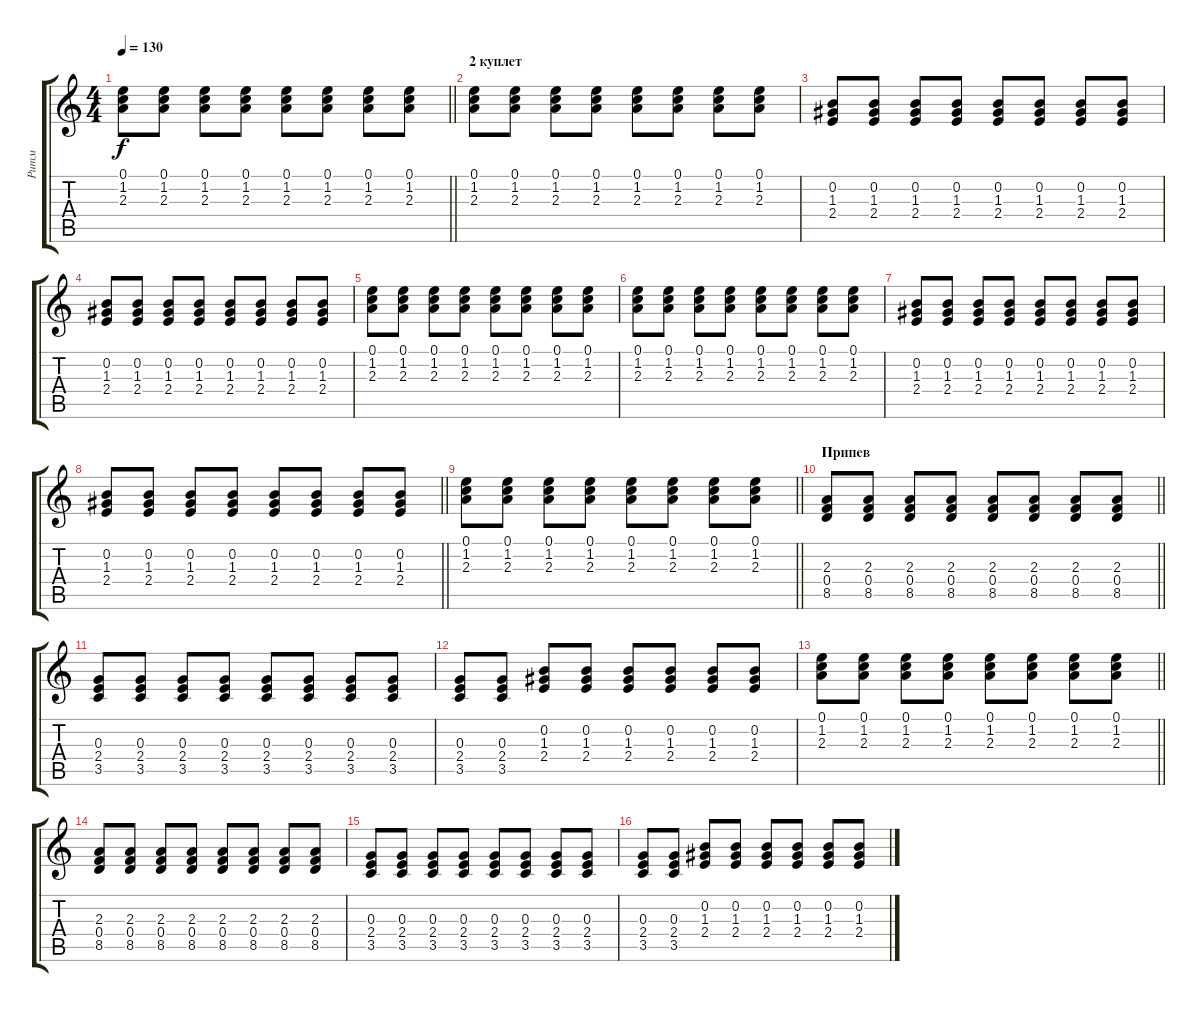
\track ("Ритм" "Ритм") {instrument acousticguitarsteel}
\staff {score tabs}
\tuning (E4 B3 G3 D3 A2 E2) {hide}
\ts (4 4)
\tempo 130
\clef g2
\barLineRight lightlight
\ks c
(0.1 1.2 2.3).8{dy f} (0.1 1.2 2.3).8 (0.1 1.2 2.3).8 (0.1 1.2 2.3).8 (0.1 1.2 2.3).8 (0.1 1.2 2.3).8 (0.1 1.2 2.3).8 (0.1 1.2 2.3).8 |
\section ("" "2 куплет")
(0.1 1.2 2.3).8 (0.1 1.2 2.3).8 (0.1 1.2 2.3).8 (0.1 1.2 2.3).8 (0.1 1.2 2.3).8 (0.1 1.2 2.3).8 (0.1 1.2 2.3).8 (0.1 1.2 2.3).8 |
(0.2 1.3 2.4).8 (0.2 1.3 2.4).8 (0.2 1.3 2.4).8 (0.2 1.3 2.4).8 (0.2 1.3 2.4).8 (0.2 1.3 2.4).8 (0.2 1.3 2.4).8 (0.2 1.3 2.4).8 |
(0.2 1.3 2.4).8 (0.2 1.3 2.4).8 (0.2 1.3 2.4).8 (0.2 1.3 2.4).8 (0.2 1.3 2.4).8 (0.2 1.3 2.4).8 (0.2 1.3 2.4).8 (0.2 1.3 2.4).8 |
(0.1 1.2 2.3).8 (0.1 1.2 2.3).8 (0.1 1.2 2.3).8 (0.1 1.2 2.3).8 (0.1 1.2 2.3).8 (0.1 1.2 2.3).8 (0.1 1.2 2.3).8 (0.1 1.2 2.3).8 |
(0.1 1.2 2.3).8 (0.1 1.2 2.3).8 (0.1 1.2 2.3).8 (0.1 1.2 2.3).8 (0.1 1.2 2.3).8 (0.1 1.2 2.3).8 (0.1 1.2 2.3).8 (0.1 1.2 2.3).8 |
(0.2 1.3 2.4).8 (0.2 1.3 2.4).8 (0.2 1.3 2.4).8 (0.2 1.3 2.4).8 (0.2 1.3 2.4).8 (0.2 1.3 2.4).8 (0.2 1.3 2.4).8 (0.2 1.3 2.4).8 |
\barLineRight lightlight
(0.2 1.3 2.4).8 (0.2 1.3 2.4).8 (0.2 1.3 2.4).8 (0.2 1.3 2.4).8 (0.2 1.3 2.4).8 (0.2 1.3 2.4).8 (0.2 1.3 2.4).8 (0.2 1.3 2.4).8 |
\barLineRight lightlight
(0.1 1.2 2.3).8 (0.1 1.2 2.3).8 (0.1 1.2 2.3).8 (0.1 1.2 2.3).8 (0.1 1.2 2.3).8 (0.1 1.2 2.3).8 (0.1 1.2 2.3).8 (0.1 1.2 2.3).8 |
\section ("" "Припев")
\barLineRight lightlight
(2.3 0.4 8.5).8 (2.3 0.4 8.5).8 (2.3 0.4 8.5).8 (2.3 0.4 8.5).8 (2.3 0.4 8.5).8 (2.3 0.4 8.5).8 (2.3 0.4 8.5).8 (2.3 0.4 8.5).8 |
(0.3 2.4 3.5).8 (0.3 2.4 3.5).8 (0.3 2.4 3.5).8 (0.3 2.4 3.5).8 (0.3 2.4 3.5).8 (0.3 2.4 3.5).8 (0.3 2.4 3.5).8 (0.3 2.4 3.5).8 |
(0.3 2.4 3.5).8 (0.3 2.4 3.5).8 (0.2 1.3 2.4).8 (0.2 1.3 2.4).8 (0.2 1.3 2.4).8 (0.2 1.3 2.4).8 (0.2 1.3 2.4).8 (0.2 1.3 2.4).8 |
\barLineRight lightlight
(0.1 1.2 2.3).8 (0.1 1.2 2.3).8 (0.1 1.2 2.3).8 (0.1 1.2 2.3).8 (0.1 1.2 2.3).8 (0.1 1.2 2.3).8 (0.1 1.2 2.3).8 (0.1 1.2 2.3).8 |
(2.3 0.4 8.5).8 (2.3 0.4 8.5).8 (2.3 0.4 8.5).8 (2.3 0.4 8.5).8 (2.3 0.4 8.5).8 (2.3 0.4 8.5).8 (2.3 0.4 8.5).8 (2.3 0.4 8.5).8 |
(0.3 2.4 3.5).8 (0.3 2.4 3.5).8 (0.3 2.4 3.5).8 (0.3 2.4 3.5).8 (0.3 2.4 3.5).8 (0.3 2.4 3.5).8 (0.3 2.4 3.5).8 (0.3 2.4 3.5).8 |
(0.3 2.4 3.5).8 (0.3 2.4 3.5).8 (0.2 1.3 2.4).8 (0.2 1.3 2.4).8 (0.2 1.3 2.4).8 (0.2 1.3 2.4).8 (0.2 1.3 2.4).8 (0.2 1.3 2.4).8
